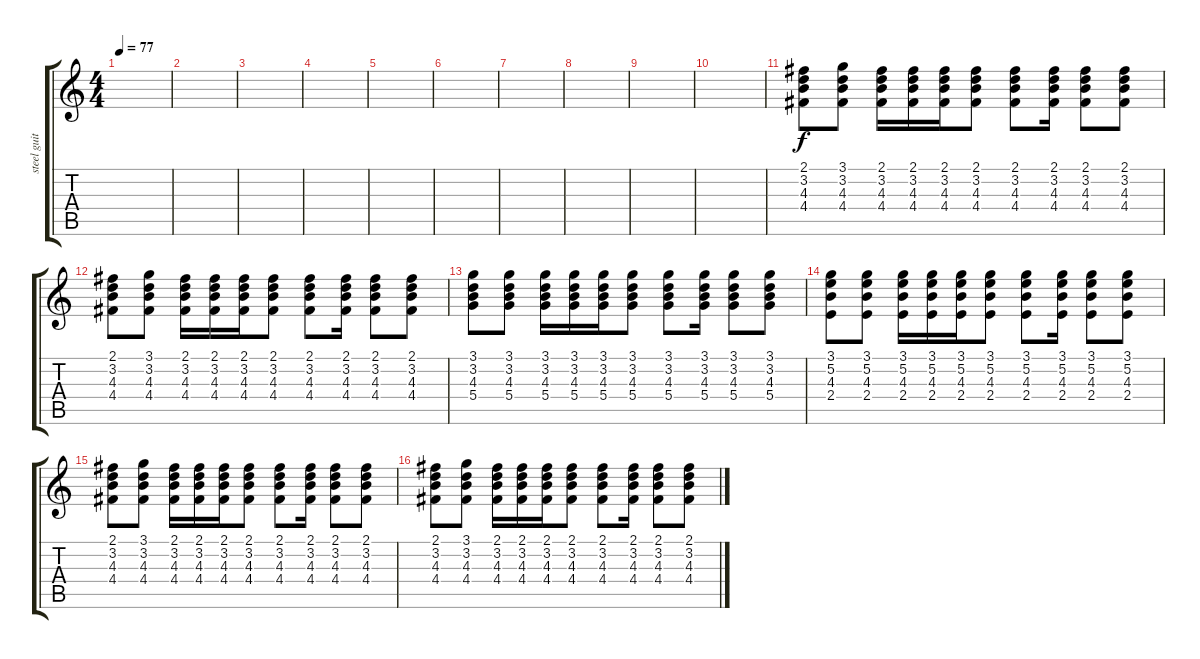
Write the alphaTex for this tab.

\track ("steel guitar " "steel guit") {instrument acousticguitarsteel}
\staff {score tabs}
\tuning (E4 B3 G3 D3 A2 E2) {hide}
\ts (4 4)
\tempo 77
\clef g2
\ks c
|
|
|
|
|
|
|
|
|
|
(2.1 3.2 4.3 4.4).8 (3.1 3.2 4.3 4.4).8 (2.1 3.2 4.3 4.4).16 (2.1 3.2 4.3 4.4).16 (2.1 3.2 4.3 4.4).16 (2.1 3.2 4.3 4.4).8 (2.1 3.2 4.3 4.4).8 (2.1 3.2 4.3 4.4).16 (2.1 3.2 4.3 4.4).8 (2.1 3.2 4.3 4.4).8 |
(2.1 3.2 4.3 4.4).8 (3.1 3.2 4.3 4.4).8 (2.1 3.2 4.3 4.4).16 (2.1 3.2 4.3 4.4).16 (2.1 3.2 4.3 4.4).16 (2.1 3.2 4.3 4.4).8 (2.1 3.2 4.3 4.4).8 (2.1 3.2 4.3 4.4).16 (2.1 3.2 4.3 4.4).8 (2.1 3.2 4.3 4.4).8 |
(3.1 3.2 4.3 5.4).8 (3.1 3.2 4.3 5.4).8 (3.1 3.2 4.3 5.4).16 (3.1 3.2 4.3 5.4).16 (3.1 3.2 4.3 5.4).16 (3.1 3.2 4.3 5.4).8 (3.1 3.2 4.3 5.4).8 (3.1 3.2 4.3 5.4).16 (3.1 3.2 4.3 5.4).8 (3.1 3.2 4.3 5.4).8 |
(3.1 5.2 4.3 2.4).8 (3.1 5.2 4.3 2.4).8 (3.1 5.2 4.3 2.4).16 (3.1 5.2 4.3 2.4).16 (3.1 5.2 4.3 2.4).16 (3.1 5.2 4.3 2.4).8 (3.1 5.2 4.3 2.4).8 (3.1 5.2 4.3 2.4).16 (3.1 5.2 4.3 2.4).8 (3.1 5.2 4.3 2.4).8 |
(2.1 3.2 4.3 4.4).8 (3.1 3.2 4.3 4.4).8 (2.1 3.2 4.3 4.4).16 (2.1 3.2 4.3 4.4).16 (2.1 3.2 4.3 4.4).16 (2.1 3.2 4.3 4.4).8 (2.1 3.2 4.3 4.4).8 (2.1 3.2 4.3 4.4).16 (2.1 3.2 4.3 4.4).8 (2.1 3.2 4.3 4.4).8 |
(2.1 3.2 4.3 4.4).8 (3.1 3.2 4.3 4.4).8 (2.1 3.2 4.3 4.4).16 (2.1 3.2 4.3 4.4).16 (2.1 3.2 4.3 4.4).16 (2.1 3.2 4.3 4.4).8 (2.1 3.2 4.3 4.4).8 (2.1 3.2 4.3 4.4).16 (2.1 3.2 4.3 4.4).8 (2.1 3.2 4.3 4.4).8
